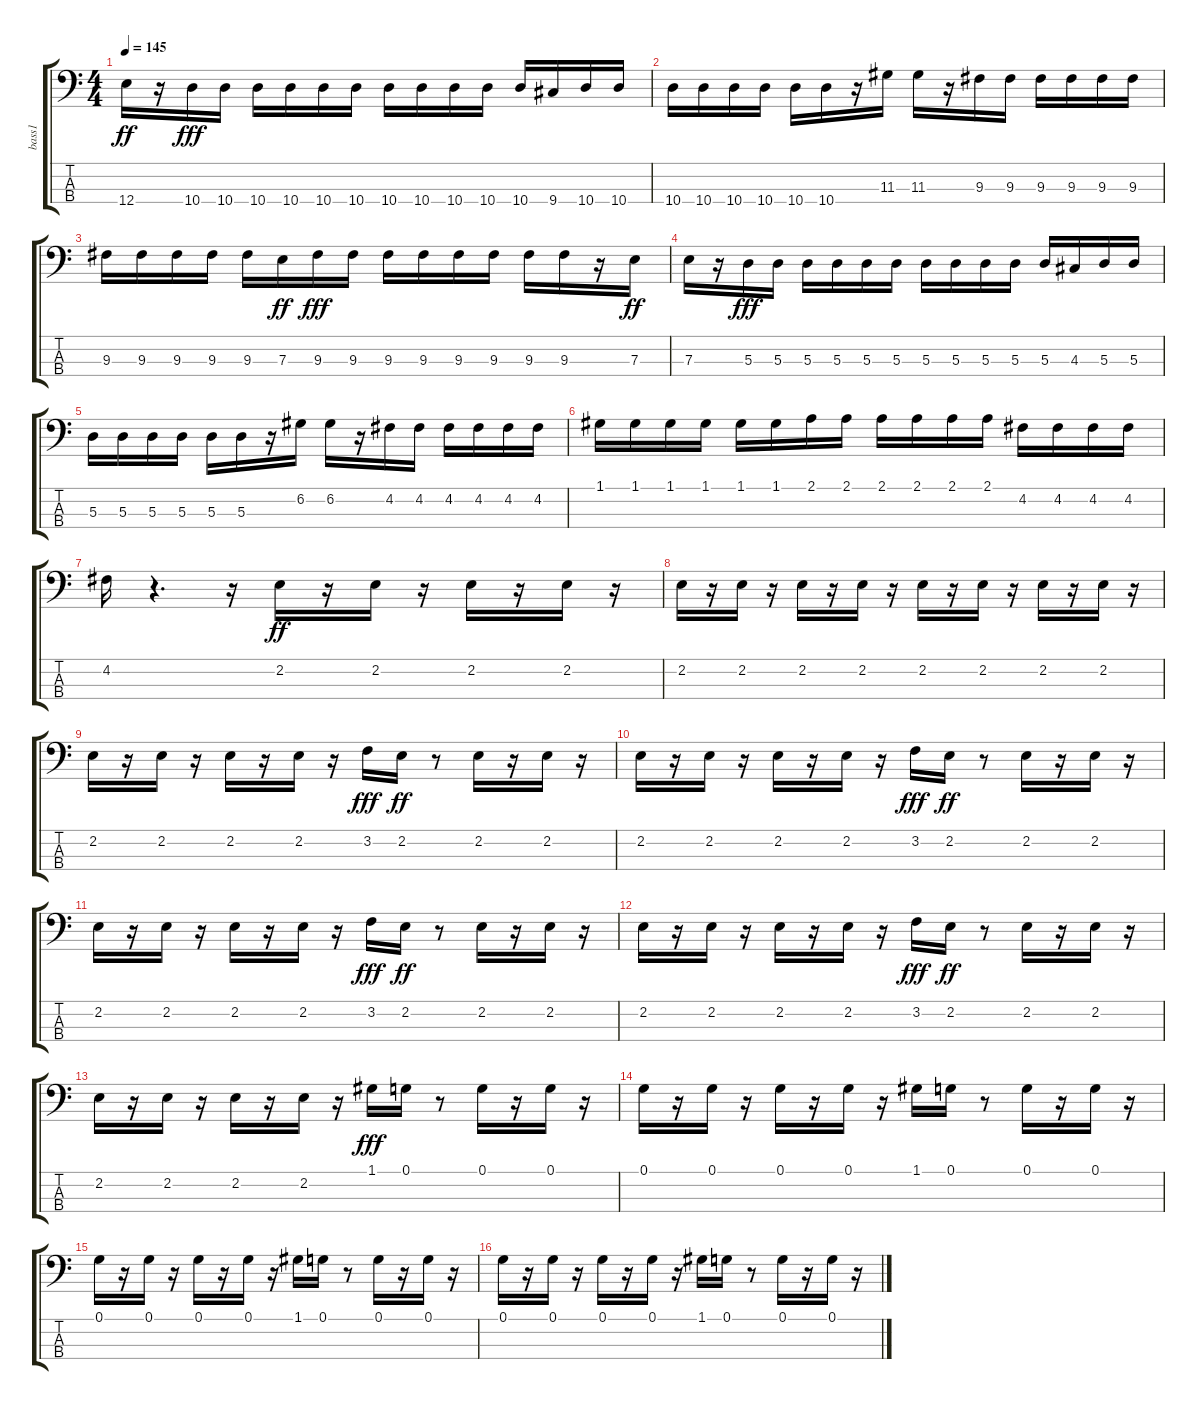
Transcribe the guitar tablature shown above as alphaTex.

\track ("bass1" "bass1") {instrument electricbassfinger}
\staff {score tabs}
\tuning (G2 D2 A1 E1) {hide}
\ts (4 4)
\tempo 145
\clef f4
\ks c
12.4.16{dy ff} r.16 10.4.16{dy fff} 10.4.16 10.4.16 10.4.16 10.4.16 10.4.16 10.4.16 10.4.16 10.4.16 10.4.16 10.4.16 9.4.16 10.4.16 10.4.16 |
10.4.16 10.4.16 10.4.16 10.4.16 10.4.16 10.4.16 r.16 11.3.16 11.3.16 r.16 9.3.16 9.3.16 9.3.16 9.3.16 9.3.16 9.3.16 |
9.3.16 9.3.16 9.3.16 9.3.16 9.3.16 7.3.16{dy ff} 9.3.16{dy fff} 9.3.16 9.3.16 9.3.16 9.3.16 9.3.16 9.3.16 9.3.16 r.16 7.3.16{dy ff} |
7.3.16 r.16 5.3.16{dy fff} 5.3.16 5.3.16 5.3.16 5.3.16 5.3.16 5.3.16 5.3.16 5.3.16 5.3.16 5.3.16 4.3.16 5.3.16 5.3.16 |
5.3.16 5.3.16 5.3.16 5.3.16 5.3.16 5.3.16 r.16 6.2.16 6.2.16 r.16 4.2.16 4.2.16 4.2.16 4.2.16 4.2.16 4.2.16 |
1.1.16 1.1.16 1.1.16 1.1.16 1.1.16 1.1.16 2.1.16 2.1.16 2.1.16 2.1.16 2.1.16 2.1.16 4.2.16 4.2.16 4.2.16 4.2.16 |
4.2.16 r.4{d} r.16 2.2.16{dy ff} r.16 2.2.16 r.16 2.2.16 r.16 2.2.16 r.16 |
2.2.16 r.16 2.2.16 r.16 2.2.16 r.16 2.2.16 r.16 2.2.16 r.16 2.2.16 r.16 2.2.16 r.16 2.2.16 r.16 |
2.2.16 r.16 2.2.16 r.16 2.2.16 r.16 2.2.16 r.16 3.2.16{dy fff} 2.2.16{dy ff} r.8 2.2.16 r.16 2.2.16 r.16 |
2.2.16 r.16 2.2.16 r.16 2.2.16 r.16 2.2.16 r.16 3.2.16{dy fff} 2.2.16{dy ff} r.8 2.2.16 r.16 2.2.16 r.16 |
2.2.16 r.16 2.2.16 r.16 2.2.16 r.16 2.2.16 r.16 3.2.16{dy fff} 2.2.16{dy ff} r.8 2.2.16 r.16 2.2.16 r.16 |
2.2.16 r.16 2.2.16 r.16 2.2.16 r.16 2.2.16 r.16 3.2.16{dy fff} 2.2.16{dy ff} r.8 2.2.16 r.16 2.2.16 r.16 |
2.2.16 r.16 2.2.16 r.16 2.2.16 r.16 2.2.16 r.16 1.1.16{dy fff} 0.1.16 r.8 0.1.16 r.16 0.1.16 r.16 |
0.1.16 r.16 0.1.16 r.16 0.1.16 r.16 0.1.16 r.16 1.1.16 0.1.16 r.8 0.1.16 r.16 0.1.16 r.16 |
0.1.16 r.16 0.1.16 r.16 0.1.16 r.16 0.1.16 r.16 1.1.16 0.1.16 r.8 0.1.16 r.16 0.1.16 r.16 |
0.1.16 r.16 0.1.16 r.16 0.1.16 r.16 0.1.16 r.16 1.1.16 0.1.16 r.8 0.1.16 r.16 0.1.16 r.16
